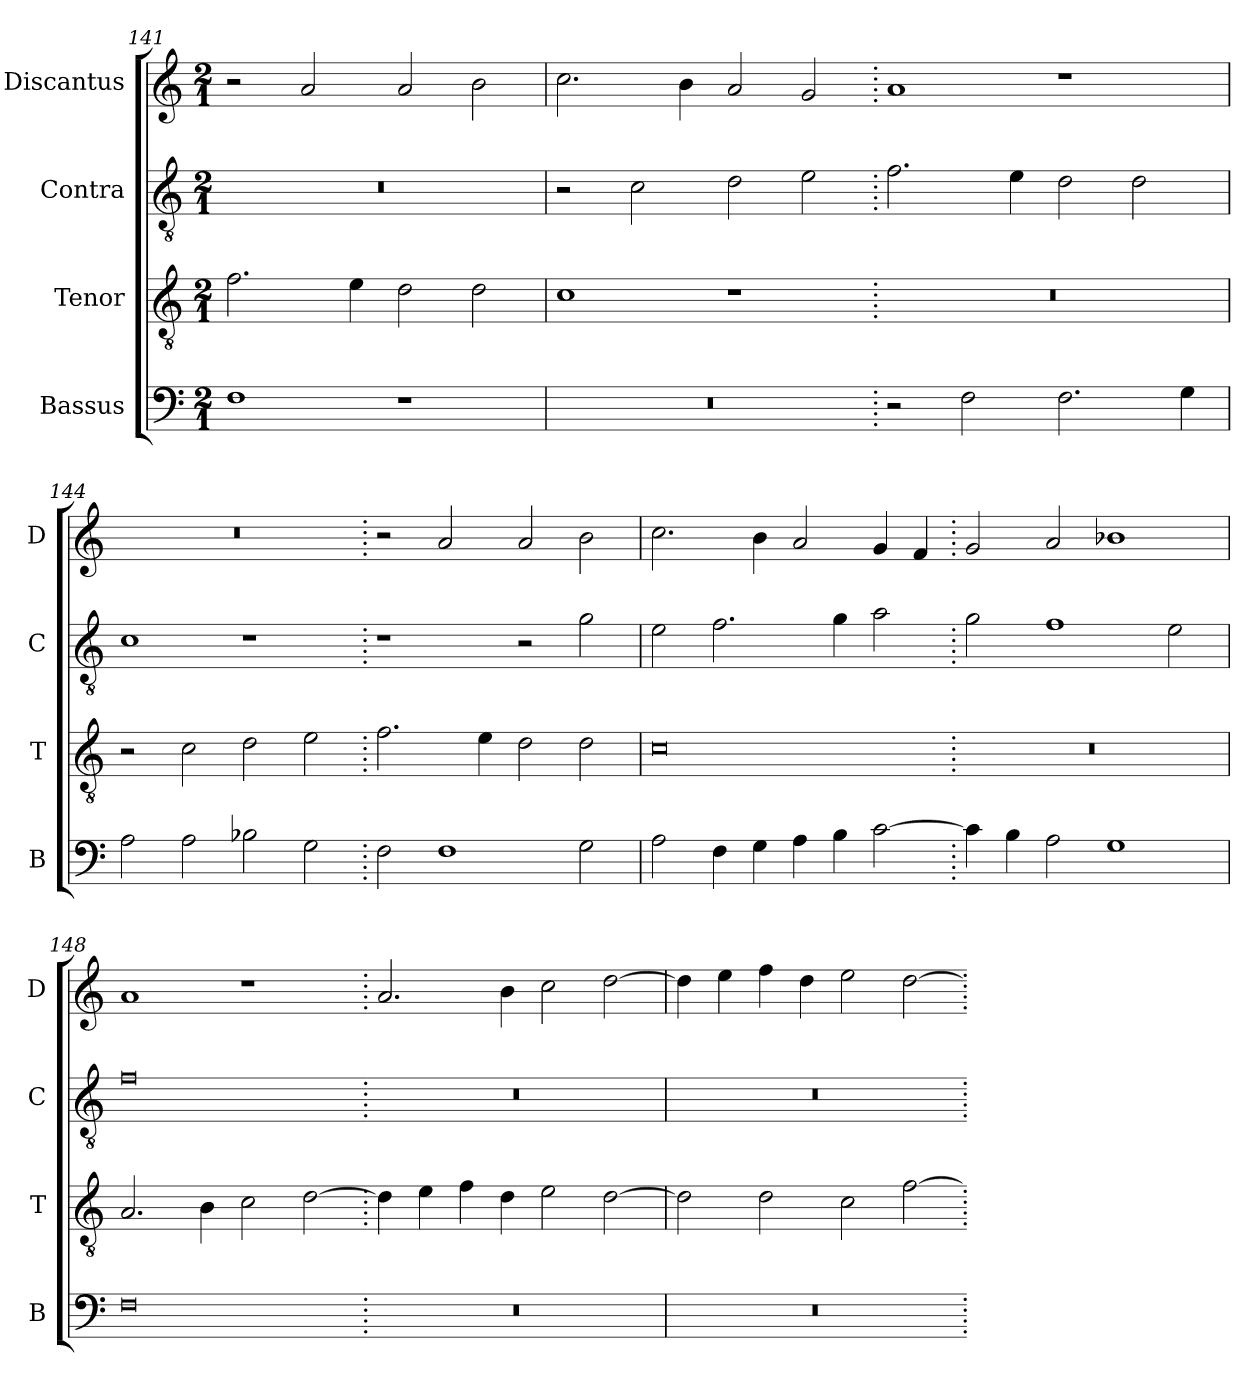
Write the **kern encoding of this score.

**kern	**kern	**kern	**kern
*part4	*part3	*part2	*part1
*staff4	*staff3	*staff2	*staff1
*I"Bassus	*I"Tenor	*I"Contra	*I"Discantus
*I'B	*I'T	*I'C	*I'D
*clefF4	*clefGv2	*clefGv2	*clefG2
*k[]	*k[]	*k[]	*k[]
*M2/1	*M2/1	*M2/1	*M2/1
=141	=141	=141	=141
1F	2.f\	0r	2r
.	.	.	2a/
.	4e\	.	.
1r	2d\	.	2a/
.	2d\	.	2b\
=142	=142	=142	=142
0r	1c	2r	2.cc\
.	.	2c\	.
.	.	.	4b\
.	1r	2d\	2a/
.	.	2e\	2g/
=143.	=143.	=143.	=143.
2r	0r	2.f\	1a
2F\	.	.	.
.	.	4e\	.
2.F\	.	2d\	1r
.	.	2d\	.
4G\	.	.	.
=144	=144	=144	=144
2A\	2r	1c	0r
2A\	2c\	.	.
2B-X\	2d\	1r	.
2G\	2e\	.	.
=145.	=145.	=145.	=145.
2F\	2.f\	1r	2r
1F	.	.	2a/
.	4e\	.	.
.	2d\	2r	2a/
2G\	2d\	2g\	2b\
=146	=146	=146	=146
2A\	0c	2e\	2.cc\
4F\	.	2.f\	.
4G\	.	.	4b\
4A\	.	.	2a/
4B\	.	4g\	.
[2c\	.	2a\	4g/
.	.	.	4f/
=147.	=147.	=147.	=147.
4c\]	0r	2g\	2g/
4B\	.	.	.
2A\	.	1f	2a/
1G	.	.	1b-X
.	.	2e\	.
=148	=148	=148	=148
0F	2.A/	0f	1a
.	4B\	.	.
.	2c\	.	1r
.	[2d\	.	.
=149.	=149.	=149.	=149.
0r	4d\]	0r	2.a/
.	4e\	.	.
.	4f\	.	.
.	4d\	.	4b\
.	2e\	.	2cc\
.	[2d\	.	[2dd\
=150	=150	=150	=150
0r	2d\]	0r	4dd\]
.	.	.	4ee\
.	2d\	.	4ff\
.	.	.	4dd\
.	2c\	.	2ee\
.	[2f\	.	[2dd\
=.	=.	=.	=.
*-	*-	*-	*-
